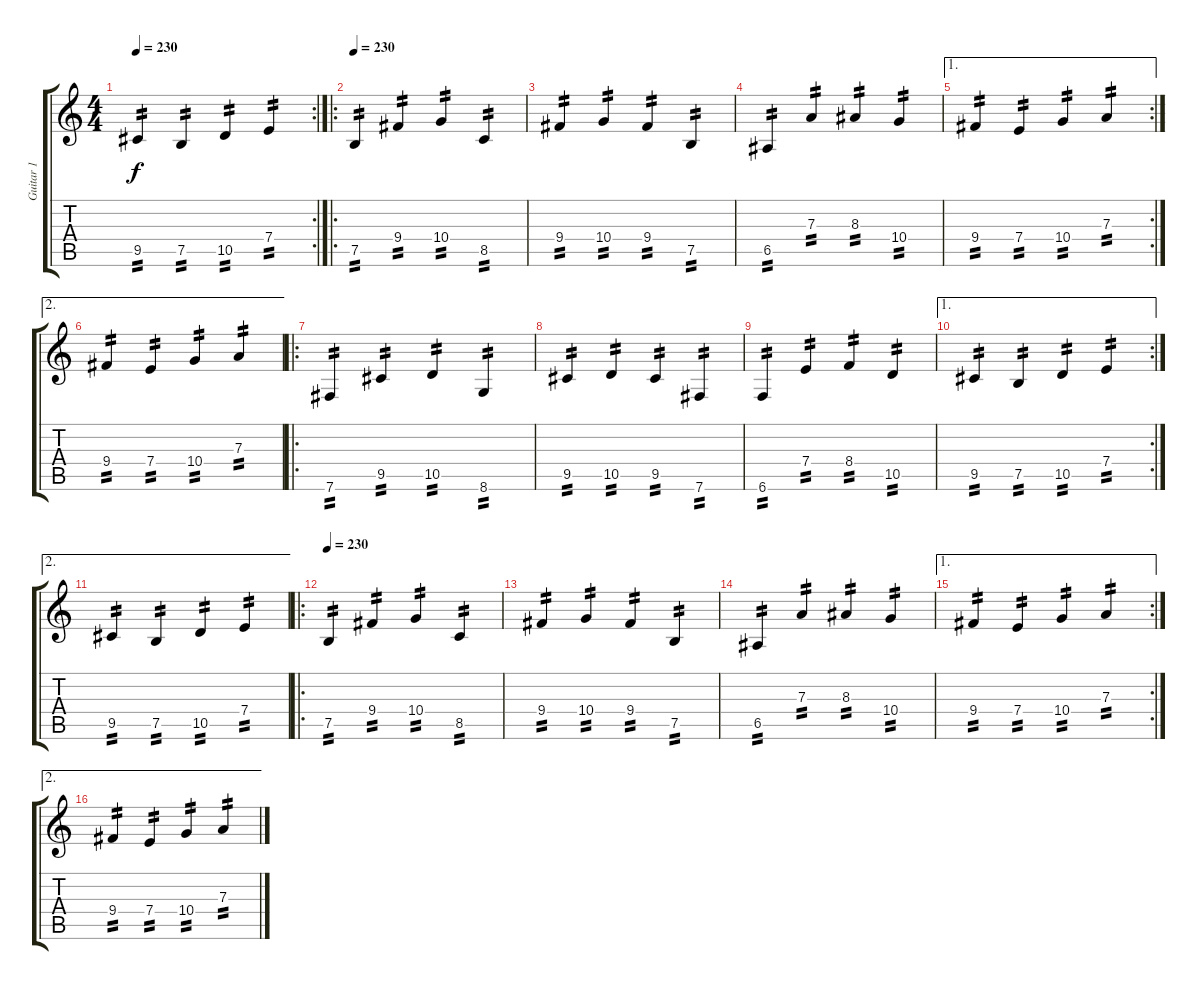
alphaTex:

\track ("Guitar 1" "Guitar 1") {instrument distortionguitar}
\staff {score tabs}
\tuning (B3 Ab3 D3 A2 E2 B1) {hide}
\rc 2
\ts (4 4)
\tempo 230
\clef g2
\ks c
9.5.4{tp 2 dy f} 7.5.4{tp 2} 10.5.4{tp 2} 7.4.4{tp 2} |
\ro
\tempo 230
7.5.4{tp 2} 9.4.4{tp 2} 10.4.4{tp 2} 8.5.4{tp 2} |
9.4.4{tp 2} 10.4.4{tp 2} 9.4.4{tp 2} 7.5.4{tp 2} |
6.5.4{tp 2} 7.3.4{tp 2} 8.3.4{tp 2} 10.4.4{tp 2} |
\ae 1
\rc 2
9.4.4{tp 2} 7.4.4{tp 2} 10.4.4{tp 2} 7.3.4{tp 2} |
\ae 2
9.4.4{tp 2} 7.4.4{tp 2} 10.4.4{tp 2} 7.3.4{tp 2} |
\ro
7.6.4{tp 2} 9.5.4{tp 2} 10.5.4{tp 2} 8.6.4{tp 2} |
9.5.4{tp 2} 10.5.4{tp 2} 9.5.4{tp 2} 7.6.4{tp 2} |
6.6.4{tp 2} 7.4.4{tp 2} 8.4.4{tp 2} 10.5.4{tp 2} |
\ae 1
\rc 2
9.5.4{tp 2} 7.5.4{tp 2} 10.5.4{tp 2} 7.4.4{tp 2} |
\ae 2
9.5.4{tp 2} 7.5.4{tp 2} 10.5.4{tp 2} 7.4.4{tp 2} |
\ro
\tempo 230
7.5.4{tp 2} 9.4.4{tp 2} 10.4.4{tp 2} 8.5.4{tp 2} |
9.4.4{tp 2} 10.4.4{tp 2} 9.4.4{tp 2} 7.5.4{tp 2} |
6.5.4{tp 2} 7.3.4{tp 2} 8.3.4{tp 2} 10.4.4{tp 2} |
\ae 1
\rc 2
9.4.4{tp 2} 7.4.4{tp 2} 10.4.4{tp 2} 7.3.4{tp 2} |
\ae 2
9.4.4{tp 2} 7.4.4{tp 2} 10.4.4{tp 2} 7.3.4{tp 2}
